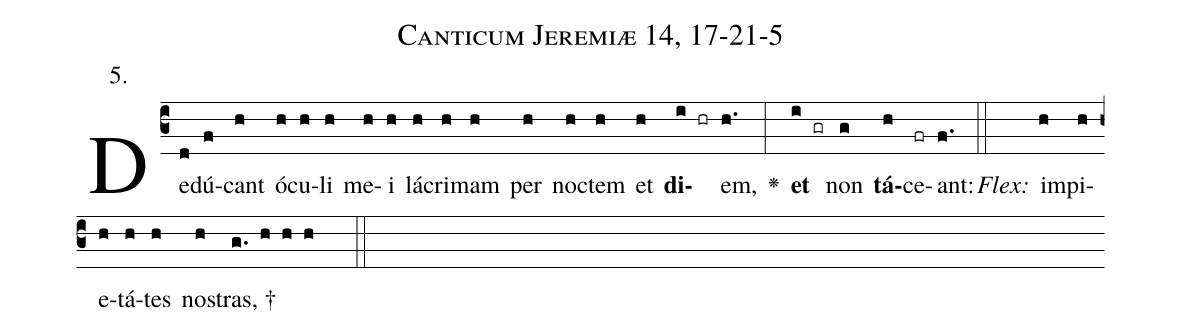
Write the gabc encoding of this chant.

name: Canticum Jeremiæ 14, 17-21-5;
annotation: 5.;
%%
(c3)De(d)dú(f)cant(h) ó(h)cu(h)li(h) me(h)i(h) lá(h)cri(h)mam(h) per(h) no(h)ctem(h) et(h) <b>di</b>(i hr)em,(h.) <v>\greheightstar</v>(:) <b>et</b>(i gr) non(g) <b>tá</b>(h)ce(fr)ant:(f.) (::)
<i>Flex:</i>()  im(h)pi(h)e(h)tá(h)tes(h) no(h)stras, †(g. h h h  ::)

%E(h) u(h) o(i) u(g) a(h) e.(f.) (::)
